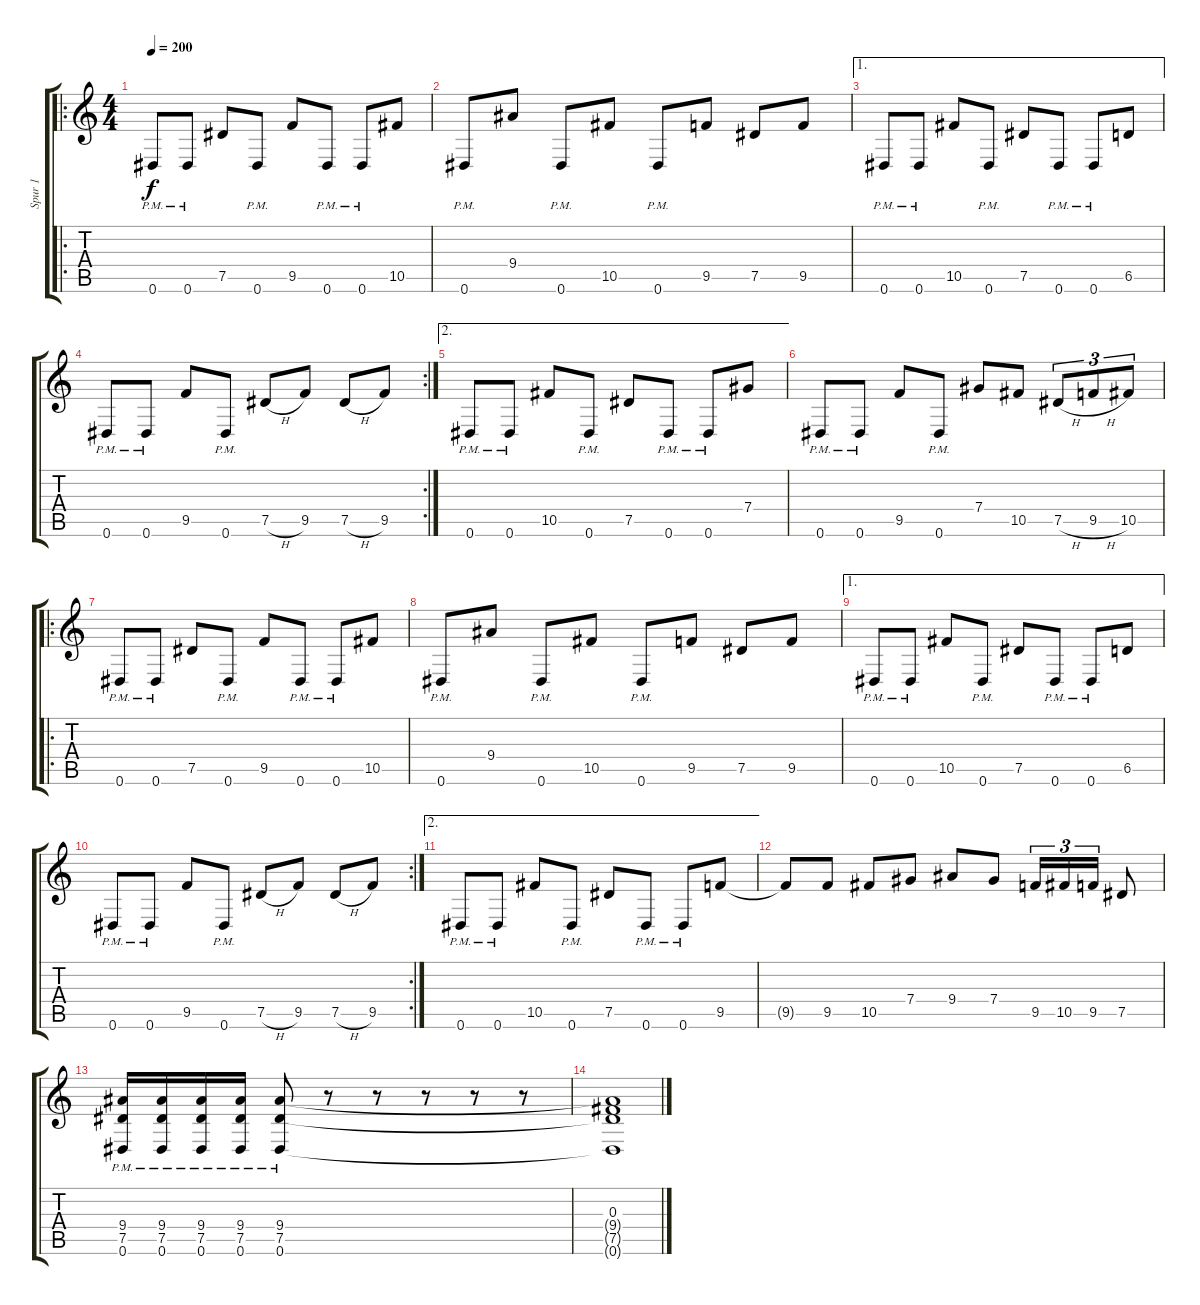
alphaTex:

\track ("Spur 1" "Spur 1") {instrument distortionguitar}
\staff {score tabs}
\tuning (Eb4 Bb3 Gb3 Db3 Ab2 Eb2) {hide}
\ro
\ts (4 4)
\tempo 200
\clef g2
\ks c
0.6{pm}.8{dy f} 0.6{pm}.8 7.5.8 0.6{pm}.8 9.5.8 0.6{pm}.8 0.6{pm}.8 10.5.8 |
0.6{pm}.8 9.4.8 0.6{pm}.8 10.5.8 0.6{pm}.8 9.5.8 7.5.8 9.5.8 |
\ae 1
0.6{pm}.8 0.6{pm}.8 10.5.8 0.6{pm}.8 7.5.8 0.6{pm}.8 0.6{pm}.8 6.5.8 |
\rc 2
0.6{pm}.8 0.6{pm}.8 9.5.8 0.6{pm}.8 7.5{h}.8 9.5.8 7.5{h}.8 9.5.8 |
\ae 2
0.6{pm}.8 0.6{pm}.8 10.5.8 0.6{pm}.8 7.5.8 0.6{pm}.8 0.6{pm}.8 7.4.8 |
0.6{pm}.8 0.6{pm}.8 9.5.8 0.6{pm}.8 7.4.8 10.5.8 7.5{h}.8{tu (3 2)} 9.5{h}.8{tu (3 2)} 10.5.8{tu (3 2)} |
\ro
0.6{pm}.8 0.6{pm}.8 7.5.8 0.6{pm}.8 9.5.8 0.6{pm}.8 0.6{pm}.8 10.5.8 |
0.6{pm}.8 9.4.8 0.6{pm}.8 10.5.8 0.6{pm}.8 9.5.8 7.5.8 9.5.8 |
\ae 1
0.6{pm}.8 0.6{pm}.8 10.5.8 0.6{pm}.8 7.5.8 0.6{pm}.8 0.6{pm}.8 6.5.8 |
\rc 2
0.6{pm}.8 0.6{pm}.8 9.5.8 0.6{pm}.8 7.5{h}.8 9.5.8 7.5{h}.8 9.5.8 |
\ae 2
0.6{pm}.8 0.6{pm}.8 10.5.8 0.6{pm}.8 7.5.8 0.6{pm}.8 0.6{pm}.8 9.5.8 |
9.5{t}.8 9.5.8 10.5.8 7.4.8 9.4.8 7.4.8 9.5.16{tu (3 2)} 10.5.16{tu (3 2)} 9.5.16{tu (3 2)} 7.5.8 |
(9.4{pm} 7.5{pm} 0.6{pm}).16 (9.4{pm} 7.5{pm} 0.6{pm}).16 (9.4{pm} 7.5{pm} 0.6{pm}).16 (9.4{pm} 7.5{pm} 0.6{pm}).16 (9.4{pm} 7.5{pm} 0.6{pm}).8 r.8 r.8 r.8 r.8 r.8 |
(0.3 9.4{t} 7.5{t} 0.6{t}).1
